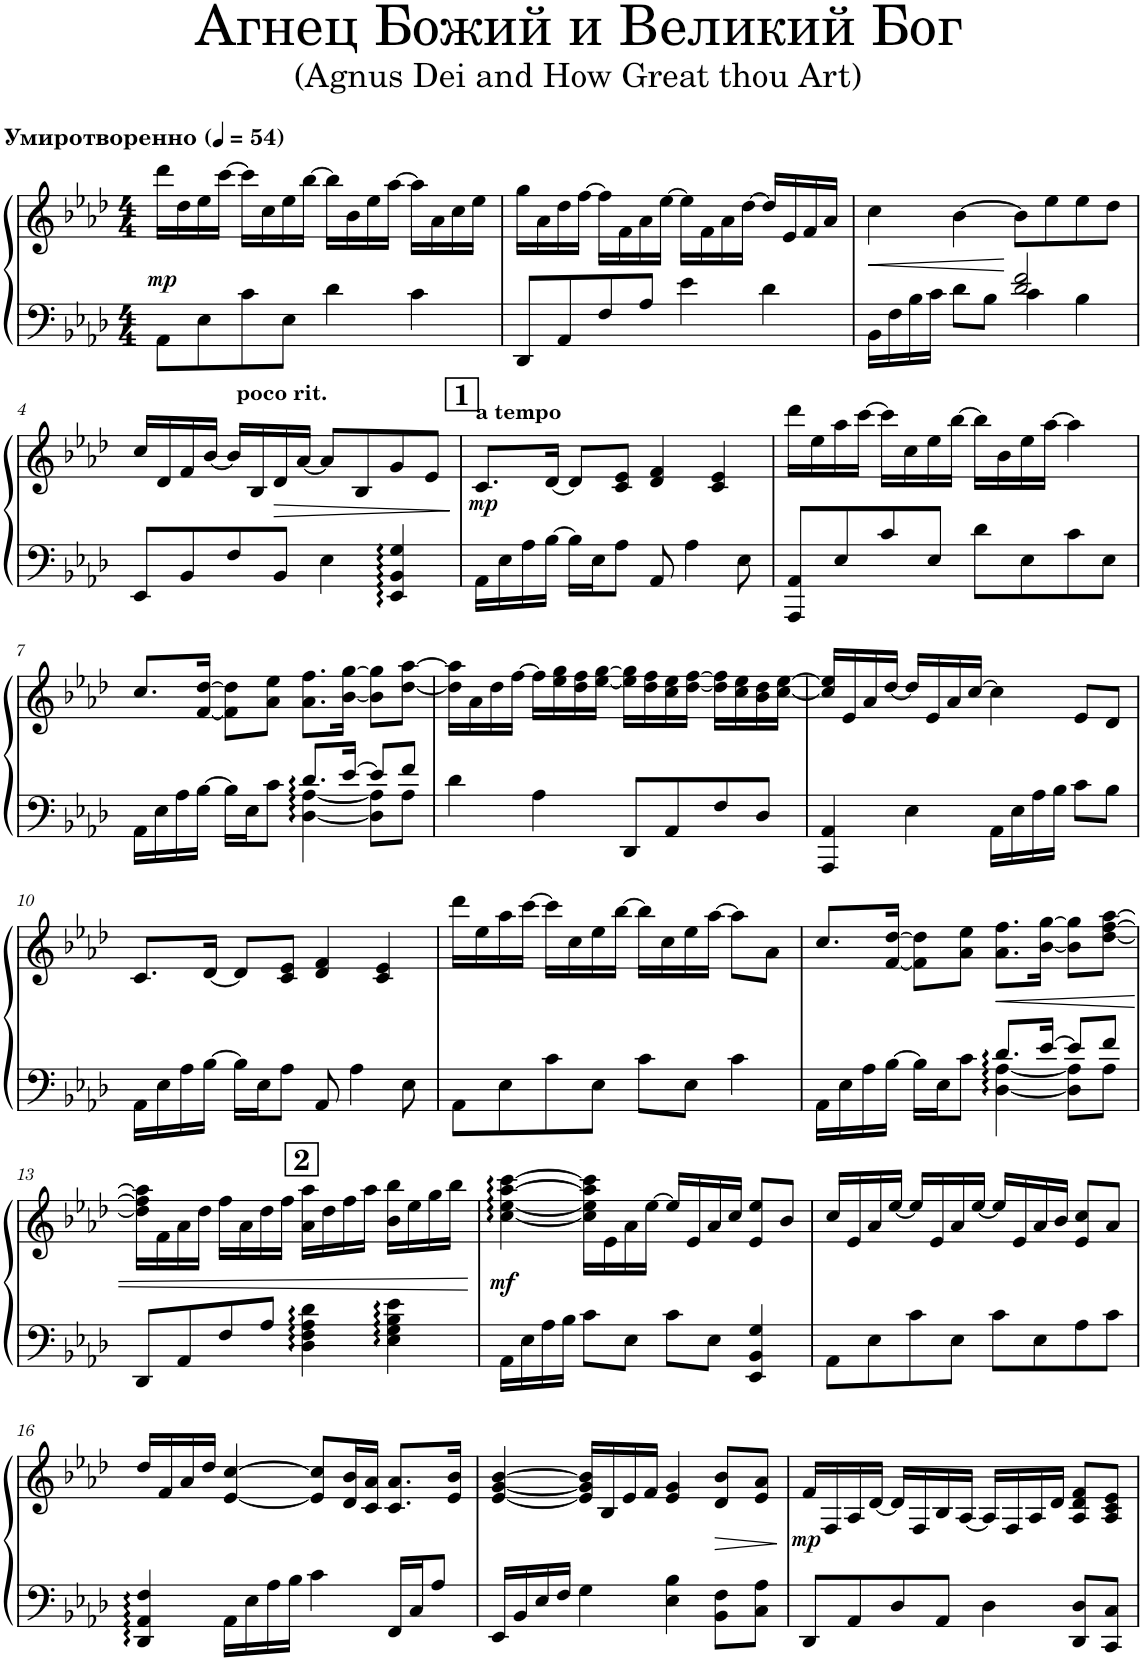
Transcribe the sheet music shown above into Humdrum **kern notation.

**kern	**kern	**dynam
*part1	*part1	*part1
*staff2	*staff1	*staff1/2
*I"Piano	*	*
*I'Pno	*	*
*clefF4	*clefG2	*
*k[b-e-a-d-]	*k[b-e-a-d-]	*
*M4/4	*M4/4	*
=1	=1	=1
!	!	!LO:DY:b
8AA-\L	16ddd-\LL	mp
.	16dd-\	.
8E-\	16ee-\	.
.	[16ccc\JJ	.
8c\	16ccc\LL]	.
.	16cc\	.
8E-\J	16ee-\	.
.	[16bb-\JJ	.
4d-\	16bb-\LL]	.
.	16b-\	.
.	16ee-\	.
.	[16aa-\JJ	.
4c\	16aa-\LL]	.
.	16a-\	.
.	16cc\	.
.	16ee-\JJ	.
=2	=2	=2
8DD-/L	16gg\LL	.
.	16a-\	.
8AA-/	16dd-\	.
.	[16ff\JJ	.
8F/	16ff\LL]	.
.	16f\	.
8A-/J	16a-\	.
.	[16ee-\JJ	.
4e-\	16ee-\LL]	.
.	16f\	.
.	16a-\	.
.	[16dd-\JJ	.
4d-\	16dd-/LL]	.
.	16e-/	.
.	16f/	.
.	16a-/JJ	.
=3	=3	=3
*^	*	*
!	!	!	!LO:HP:b
16BB-\LL	2ryy	4cc\	<
16F\	.	.	.
16B-\	.	.	.
16c\JJ	.	.	.
8d-\L	.	[4b-\	.
8B-\J	.	.	.
2d-/ 2f/	4c\	8b-\L]	[
.	.	8ee-\	.
.	4B-\	8ee-\	.
.	.	8dd-\J	.
*v	*v	*	*
!!LO:LB:g=z
=4	=4	=4
8EE-/L	16cc/LL	.
.	16d-/	.
8BB-/	16f/	.
.	[16b-/JJ	.
8F/	16b-/LL]	.
.	16B-/	.
!	!LO:TX:a:B:t=poco rit.	!
!	!	!LO:HP:b
8BB-/J	16d-/	>
.	[16a-/JJ	.
4E-\	8a-/L]	.
.	8B-/	.
4EE-/ 4BB-/ 4G/	8g/	.
.	8e-/J	.
.	.	]
=5	=5	=5
!	!LO:TX:a:B:t=a tempo	!
!	!	!LO:DY:a=2
16AA-\LL	8.c/L	mp
16E-\	.	.
16A-\	.	.
[16B-\JJ	[16d-/Jk	.
16B-\LL]	8d-/L]	.
16E-\J	.	.
8A-\J	8c/ 8e-/J	.
8AA-/	4d-/ 4f/	.
4A-\	.	.
.	4c/ 4e-/	.
8E-\	.	.
=6	=6	=6
8AAA-/ 8AA-/L	16ddd-\LL	.
.	16ee-\	.
8E-/	16aa-\	.
.	[16ccc\JJ	.
8c/	16ccc\LL]	.
.	16cc\	.
8E-/J	16ee-\	.
.	[16bb-\JJ	.
8d-\L	16bb-\LL]	.
.	16b-\	.
8E-\	16ee-\	.
.	[16aa-\JJ	.
8c\	4aa-\]	.
8E-\J	.	.
!!LO:LB:g=z
=7	=7	=7
*^	*	*
16AA-\LL	2ryy	8.cc/L	.
16E-\	.	.	.
16A-\	.	.	.
[16B-\JJ	.	[16f/ [16dd-/Jk	.
16B-\LL]	.	8f\] 8dd-\]L	.
16E-\J	.	.	.
8c\J	.	8a-\ 8ee-\J	.
8.d-/L	[4D-\ [4A-\ 4d-\	8.a-\ 8.ff\L	.
[16e-/Jk	.	[16b-\ [16gg\Jk	.
8e-/L]	8D-\] 8A-\]L	8b-\] 8gg\]L	.
8f/J	8A-\J	[8dd-\ [8aa-\J	.
*v	*v	*	*
=8	=8	=8
4d-\	16dd-\] 16aa-\]LL	.
.	16a-\	.
.	16dd-\	.
.	[16ff\JJ	.
4A-\	16ff\LL]	.
.	16ee-\ 16gg\	.
.	16dd-\ 16ff\	.
.	[16ee-\ [16gg\JJ	.
8DD-/L	16ee-\] 16gg\]LL	.
.	16dd-\ 16ff\	.
8AA-/	16cc\ 16ee-\	.
.	[16dd-\ [16ff\JJ	.
8F/	16dd-\] 16ff\]LL	.
.	16cc\ 16ee-\	.
8D-/J	16b-\ 16dd-\	.
.	[16cc\ [16ee-\JJ	.
=9	=9	=9
4AAA-/ 4AA-/	16cc/] 16ee-/]LL	.
.	16e-/	.
.	16a-/	.
.	[16dd-/JJ	.
4E-\	16dd-/LL]	.
.	16e-/	.
.	16a-/	.
.	[16cc/JJ	.
16AA-\LL	4cc\]	.
16E-\	.	.
16A-\	.	.
16B-\JJ	.	.
8c\L	8e-/L	.
8B-\J	8d-/J	.
!!LO:LB:g=z
=10	=10	=10
16AA-\LL	8.c/L	.
16E-\	.	.
16A-\	.	.
[16B-\JJ	[16d-/Jk	.
16B-\LL]	8d-/L]	.
16E-\J	.	.
8A-\J	8c/ 8e-/J	.
8AA-/	4d-/ 4f/	.
4A-\	.	.
.	4c/ 4e-/	.
8E-\	.	.
=11	=11	=11
8AA-\L	16ddd-\LL	.
.	16ee-\	.
8E-\	16aa-\	.
.	[16ccc\JJ	.
8c\	16ccc\LL]	.
.	16cc\	.
8E-\J	16ee-\	.
.	[16bb-\JJ	.
8c\L	16bb-\LL]	.
.	16cc\	.
8E-\J	16ee-\	.
.	[16aa-\JJ	.
4c\	8aa-\L]	.
.	8a-\J	.
=12	=12	=12
*^	*	*
16AA-\LL	2ryy	8.cc/L	.
16E-\	.	.	.
16A-\	.	.	.
[16B-\JJ	.	[16f/ [16dd-/Jk	.
16B-\LL]	.	8f\] 8dd-\]L	.
16E-\J	.	.	.
8c\J	.	8a-\ 8ee-\J	.
!	!	!	!LO:HP:b
8.d-/L	[4D-\ [4A-\ 4d-\	8.a-\ 8.ff\L	<
[16e-/Jk	.	[16b-\ [16gg\Jk	.
8e-/L]	8D-\] 8A-\]L	8b-\] 8gg\]L	.
8f/J	8A-\J	[8dd-\ [8ff\ [8aa-\J	.
*v	*v	*	*
!!LO:LB:g=z
=13	=13	=13
8DD-/L	16dd-\] 16ff\] 16aa-\]LL	.
.	16f\	.
8AA-/	16a-\	.
.	16dd-\JJ	.
8F/	16ff\LL	.
.	16a-\	.
8A-/J	16dd-\	.
.	16ff\JJ	.
4D-\ 4F\ 4A-\ 4d-\	16a-\ 16aa-\LL	.
.	16dd-\	.
.	16ff\	.
.	16aa-\JJ	.
4E-\ 4G\ 4B-\ 4e-\	16b-\ 16bb-\LL	.
.	16ee-\	.
.	16gg\	.
.	16bb-\JJ	.
.	.	[
=14	=14	=14
!	!	!LO:DY:b
16AA-\LL	[4cc\ [4ee-\ [4aa-\ [4ccc\	mf
16E-\	.	.
16A-\	.	.
16B-\JJ	.	.
8c\L	16cc\] 16ee-\] 16aa-\] 16ccc\]LL	.
.	16e-\	.
8E-\J	16a-\	.
.	[16ee-\JJ	.
8c\L	16ee-/LL]	.
.	16e-/	.
8E-\J	16a-/	.
.	16cc/JJ	.
4EE-/ 4BB-/ 4G/	8e-/ 8ee-/L	.
.	8b-/J	.
=15	=15	=15
8AA-\L	16cc/LL	.
.	16e-/	.
8E-\	16a-/	.
.	[16ee-/JJ	.
8c\	16ee-/LL]	.
.	16e-/	.
8E-\J	16a-/	.
.	[16ee-/JJ	.
8c\L	16ee-/LL]	.
.	16e-/	.
8E-\	16a-/	.
.	16b-/JJ	.
8A-\	8e-/ 8cc/L	.
8c\J	8a-/J	.
!!LO:LB:g=z
=16	=16	=16
4DD-/ 4AA-/ 4F/	16dd-/LL	.
.	16f/	.
.	16a-/	.
.	16dd-/JJ	.
16AA-\LL	[4e-/ [4cc/	.
16E-\	.	.
16A-\	.	.
16B-\JJ	.	.
4c\	8e-/] 8cc/]L	.
.	16d-/ 16b-/L	.
.	16c/ 16a-/JJ	.
16FF/LL	8.c/ 8.a-/L	.
16C/J	.	.
8A-/J	.	.
.	16e-/ 16b-/Jk	.
=17	=17	=17
16EE-/LL	[4e-/ [4g/ [4b-/	.
16BB-/	.	.
16E-/	.	.
16F/JJ	.	.
4G\	16e-/] 16g/] 16b-/]LL	.
.	16B-/	.
.	16e-/	.
.	16f/JJ	.
4E-\ 4B-\	4e-/ 4g/	.
!	!	!LO:HP:b
8BB-\ 8F\L	8d-/ 8b-/L	>
8C\ 8A-\J	8e-/ 8a-/J	.
.	.	]
=18	=18	=18
!	!	!LO:DY:a=2
8DD-/L	16f/LL	mp
.	16F/	.
8AA-/	16A-/	.
.	[16d-/JJ	.
8D-/	16d-/LL]	.
.	16F/	.
8AA-/J	16B-/	.
.	[16A-/JJ	.
4D-\	16A-/LL]	.
.	16F/	.
.	16A-/	.
.	16d-/JJ	.
8DD-/ 8D-/L	8A-/ 8d-/ 8f/L	.
8CC/ 8C/J	8A-/ 8c/ 8e-/J	.
=	=	=
*-	*-	*-
